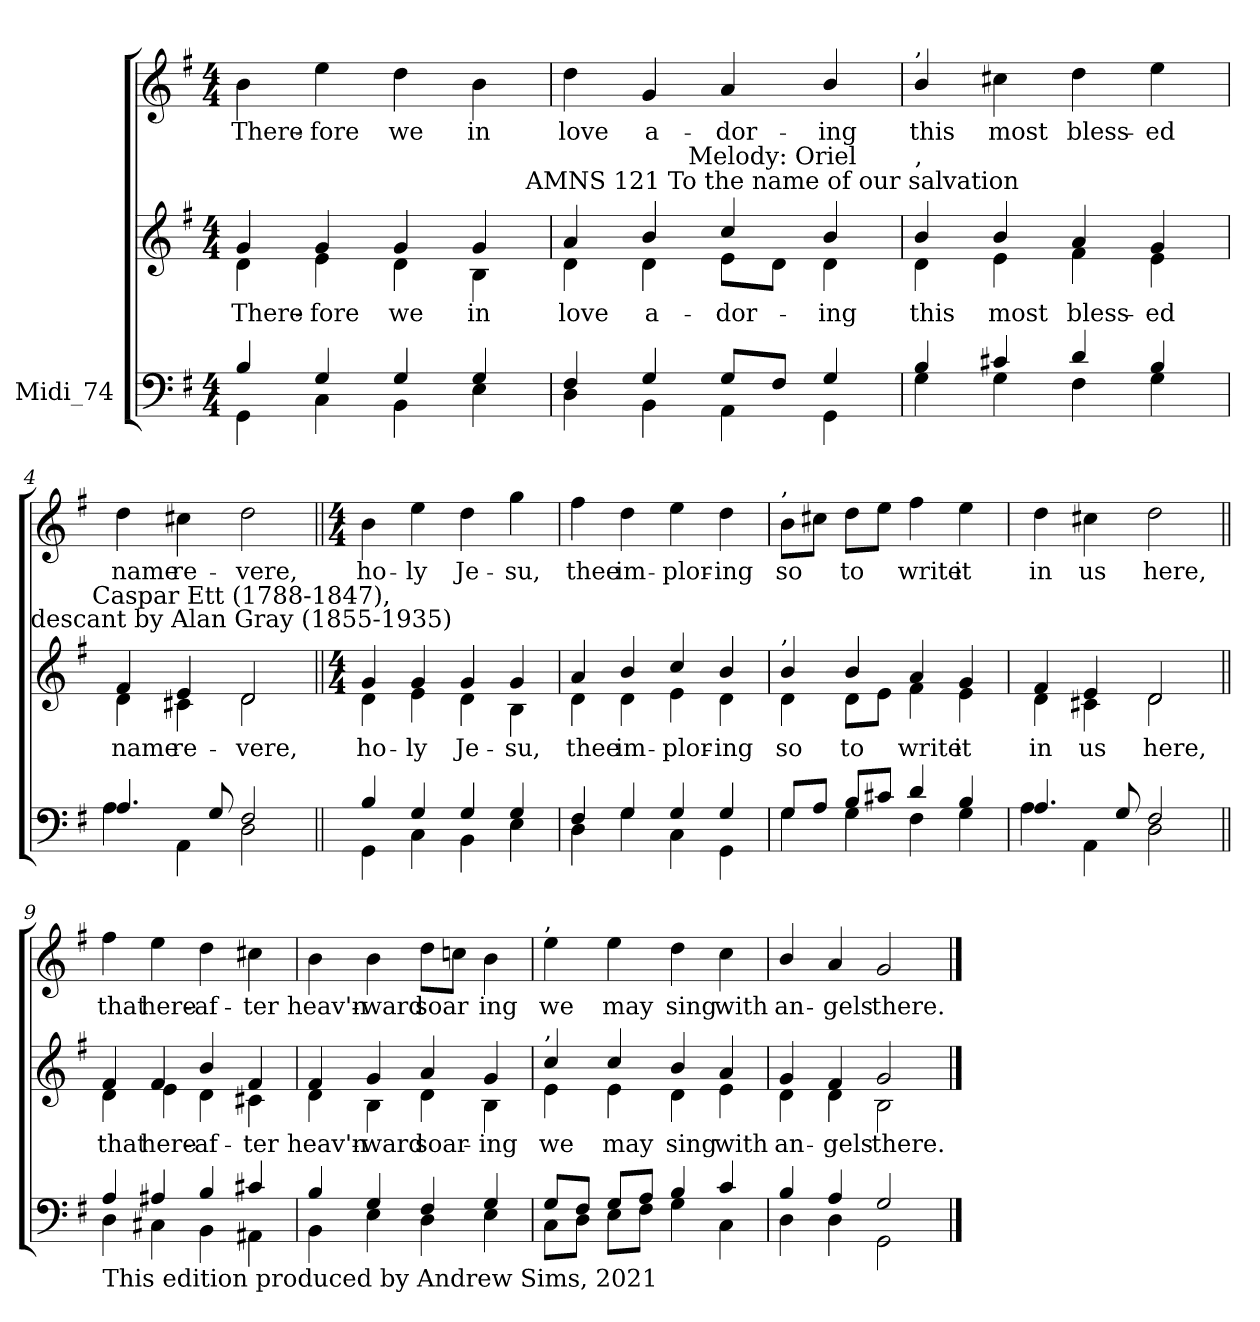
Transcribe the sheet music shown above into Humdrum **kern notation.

**kern	**kern	**text	**kern	**text
*part3	*part2	*part2	*part1	*part1
*staff3	*staff2	*staff2	*staff1	*staff1
*I"Midi_74	*	*	*	*
*clefF4	*clefG2	*	*clefG2	*
*k[f#]	*k[f#]	*	*k[f#]	*
*G:	*G:	*	*G:	*
*M4/4	*M4/4	*	*M4/4	*
=1	=1	=1	=1	=1
*^	*	*	*	*
!	!	!LO:TX:a:cj:t=Latin, c. 15th cent.,\ntr. J. M. Neale (1818-1866)	!	!	!
!	!	!	!LO:LY:b	!	!LO:LY:b
*	*	*^	*	*	*
4B/	4GG\	4g/	4d\	There-	4b	There-
!	!	!	!	!LO:LY:b	!	!LO:LY:b
4G/	4C\	4g/	4e\	-fore	4ee	-fore
!	!	!	!	!LO:LY:b	!	!LO:LY:b
4G/	4BB\	4g/	4d\	we	4dd	we
!	!	!	!	!LO:LY:b	!	!LO:LY:b
4G/	4E\	4g/	4B\	in	4b	in
=2	=2	=2	=2	=2	=2	=2
!	!	!	!	!LO:LY:b	!	!LO:LY:b
4F#/	4D\	4a/	4d\	love	4dd	love
!	!	!	!	!LO:LY:b	!	!LO:LY:b
4G/	4BB\	4b/	4d\	a-	4g	a-
!	!	!	!	!LO:LY:b	!	!LO:LY:b
8G/L	4AA\	4cc/	8e\L	-dor-	4a	-dor-
!	!	!	!LO:TX:a:cj:t=AMNS 121 To the name of our salvation	!	!	!
!	!	!	!LO:TX:a:cj:t=Melody&colon; Oriel	!	!	!
8F#/J	.	.	8d\J	.	.	.
!	!	!	!	!LO:LY:b	!	!LO:LY:b
4G/	4GG\	4b/	4d\	-ing	4b/	-ing
=3	=3	=3	=3	=3	=3	=3
!	!	!	!	!	!LO:TX:a:t=,	!
!	!	!LO:TX:a:t=,	!	!	!	!
!	!	!	!	!LO:LY:b	!	!LO:LY:b
4B/	4G\	4b/	4d\	this	4b/	this
!	!	!	!	!LO:LY:b	!	!LO:LY:b
4c#X/	4G\	4b/	4e\	most	4cc#X	most
!	!	!	!	!LO:LY:b	!	!LO:LY:b
4d/	4F#\	4a/	4f#\	bless-	4dd	bless-
!	!	!	!	!LO:LY:b	!	!LO:LY:b
4B/	4G\	4g/	4e\	-ed	4ee	-ed
=4	=4	=4	=4	=4	=4	=4
!	!	!	!	!LO:LY:b	!	!LO:LY:b
4.A/	4A\	4f#/	4d\	name	4dd	name
!	!	!	!	!LO:LY:b	!	!LO:LY:b
.	4AA\	4e/	4c#X\	re-	4cc#X	re-
8G/	.	.	.	.	.	.
!	!	!LO:TX:a:cj:t=Caspar Ett (1788-1847),\ndescant by Alan Gray (1855-1935)	!	!	!	!
!	!	!	!	!LO:LY:b	!	!LO:LY:b
2F#/	2D\	2d/	2d\	-vere,	2dd	-vere,
!!LO:LB:g=z
=5||	=5||	=5||	=5||	=5||	=5||	=5||
*	*	*M4/4	*	*	*M4/4	*
!	!	!	!	!LO:LY:b	!	!LO:LY:b
4B/	4GG\	4g/	4d\	ho-	4b	ho-
!	!	!	!	!LO:LY:b	!	!LO:LY:b
4G/	4C\	4g/	4e\	-ly	4ee	-ly
!	!	!	!	!LO:LY:b	!	!LO:LY:b
4G/	4BB\	4g/	4d\	Je-	4dd	Je-
!	!	!	!	!LO:LY:b	!	!LO:LY:b
4G/	4E\	4g/	4B\	-su,	4gg	-su,
=6	=6	=6	=6	=6	=6	=6
!	!	!	!	!LO:LY:b	!	!LO:LY:b
4F#/	4D\	4a/	4d\	thee	4ff#	thee
!	!	!	!	!LO:LY:b	!	!LO:LY:b
4G/	4G\	4b/	4d\	im-	4dd	im-
!	!	!	!	!LO:LY:b	!	!LO:LY:b
4G/	4C\	4cc/	4e\	-plor-	4ee	-plor-
!	!	!	!	!LO:LY:b	!	!LO:LY:b
4G/	4GG\	4b/	4d\	-ing	4dd	-ing
=7	=7	=7	=7	=7	=7	=7
!	!	!	!	!	!LO:TX:a:t=,	!
!	!	!LO:TX:a:t=,	!	!	!	!
!	!	!	!	!LO:LY:b	!	!LO:LY:b
8G/L	4G\	4b/	4d\	so	8bL	so
8A/J	.	.	.	.	8cc#XJ	.
!	!	!	!	!LO:LY:b	!	!LO:LY:b
8B/L	4G\	4b/	8d\L	to	8ddL	to
8c#X/J	.	.	8e\J	.	8eeJ	.
!	!	!	!	!LO:LY:b	!	!LO:LY:b
4d/	4F#\	4a/	4f#\	write	4ff#	write
!	!	!	!	!LO:LY:b	!	!LO:LY:b
4B/	4G\	4g/	4e\	it	4ee	it
=8	=8	=8	=8	=8	=8	=8
!	!	!	!	!LO:LY:b	!	!LO:LY:b
4.A/	4A\	4f#/	4d\	in	4dd	in
!	!	!	!	!LO:LY:b	!	!LO:LY:b
.	4AA\	4e/	4c#X\	us	4cc#X	us
8G/	.	.	.	.	.	.
!	!	!	!	!LO:LY:b	!	!LO:LY:b
2F#/	2D\	2d/	2d\	here,	2dd	here,
!!LO:LB:g=z
=9||	=9||	=9||	=9||	=9||	=9||	=9||
!LO:TX:b:t=This edition produced by Andrew Sims, 2021	!	!	!	!	!	!
!	!	!	!	!LO:LY:b	!	!LO:LY:b
4A/	4D\	4f#/	4d\	that	4ff#	that
!	!	!	!	!LO:LY:b	!	!LO:LY:b
4A#X/	4C#X\	4f#/	4e\	here-	4ee	here-
!	!	!	!	!LO:LY:b	!	!LO:LY:b
4B/	4BB\	4b/	4d\	-af-	4dd	-af-
!	!	!	!	!LO:LY:b	!	!LO:LY:b
4c#X/	4AA#X\	4f#/	4c#X\	-ter	4cc#X	-ter
=10	=10	=10	=10	=10	=10	=10
!	!	!	!	!LO:LY:b	!	!LO:LY:b
4B/	4BB\	4f#/	4d\	heav'n-	4b	heav'n-
!	!	!	!	!LO:LY:b	!	!LO:LY:b
4G/	4E\	4g/	4B\	-ward	4b	-ward
!	!	!	!	!LO:LY:b	!	!LO:LY:b
4F#/	4D\	4a/	4d\	soar-	8ddL	soar
.	.	.	.	.	8ccnJ	.
!	!	!	!	!LO:LY:b	!	!LO:LY:b
4G/	4E\	4g/	4B\	-ing	4b	ing
=11	=11	=11	=11	=11	=11	=11
!	!	!	!	!	!LO:TX:a:t=,	!
!	!	!LO:TX:a:t=,	!	!	!	!
!	!	!	!	!LO:LY:b	!	!LO:LY:b
8G/L	8C\L	4cc/	4e\	we	4ee	we
8F#/J	8D\J	.	.	.	.	.
!	!	!	!	!LO:LY:b	!	!LO:LY:b
8G/L	8E\L	4cc/	4e\	may	4ee	may
8A/J	8F#\J	.	.	.	.	.
!	!	!	!	!LO:LY:b	!	!LO:LY:b
4B/	4G\	4b/	4d\	sing	4dd	sing
!	!	!	!	!LO:LY:b	!	!LO:LY:b
4c/	4C\	4a/	4e\	with	4cc	with
=12	=12	=12	=12	=12	=12	=12
!	!	!	!	!LO:LY:b	!	!LO:LY:b
4B/	4D\	4g/	4d\	an-	4b/	an-
!	!	!	!	!LO:LY:b	!	!LO:LY:b
4A/	4D\	4f#/	4d\	-gels	4a	-gels
!	!	!	!	!LO:LY:b	!	!LO:LY:b
2G/	2GG\	2g/	2B\	there.	2g	there.
*v	*v	*	*	*	*	*
*	*v	*v	*	*	*
==	==	==	==	==
*-	*-	*-	*-	*-
